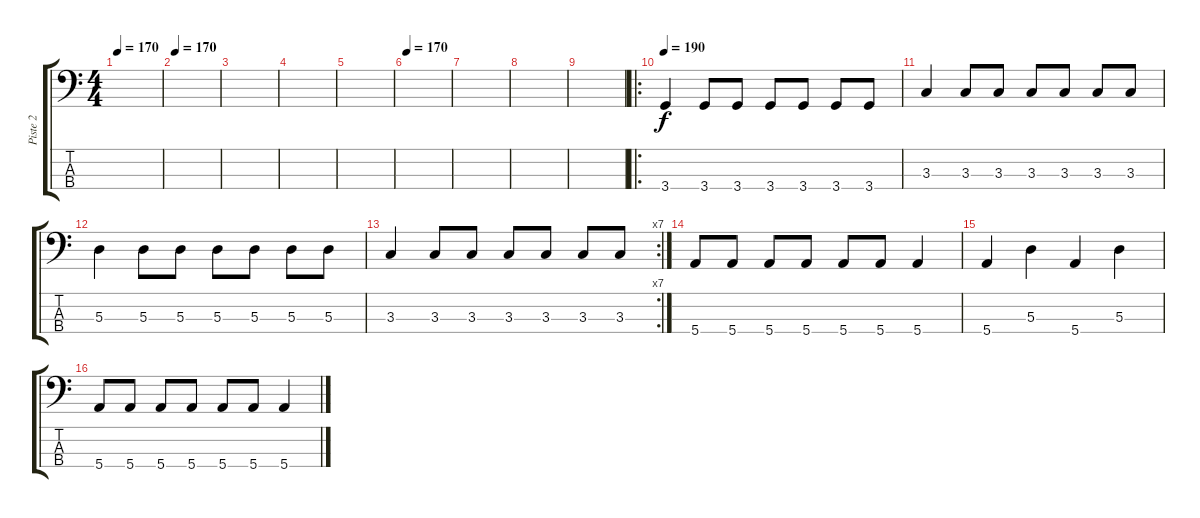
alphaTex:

\track ("Piste 2" "Piste 2") {instrument electricbassfinger}
\staff {score tabs}
\tuning (G2 D2 A1 E1) {hide}
\ts (4 4)
\tempo 170
\clef f4
\ks c
|
\tempo 170
|
|
|
|
\tempo 170
|
|
|
|
\ro
\tempo 190
3.4.4 3.4.8 3.4.8 3.4.8 3.4.8 3.4.8 3.4.8 |
3.3.4 3.3.8 3.3.8 3.3.8 3.3.8 3.3.8 3.3.8 |
5.3.4 5.3.8 5.3.8 5.3.8 5.3.8 5.3.8 5.3.8 |
\rc 7
3.3.4 3.3.8 3.3.8 3.3.8 3.3.8 3.3.8 3.3.8 |
5.4.8 5.4.8 5.4.8 5.4.8 5.4.8 5.4.8 5.4.4 |
5.4.4 5.3.4 5.4.4 5.3.4 |
5.4.8 5.4.8 5.4.8 5.4.8 5.4.8 5.4.8 5.4.4
